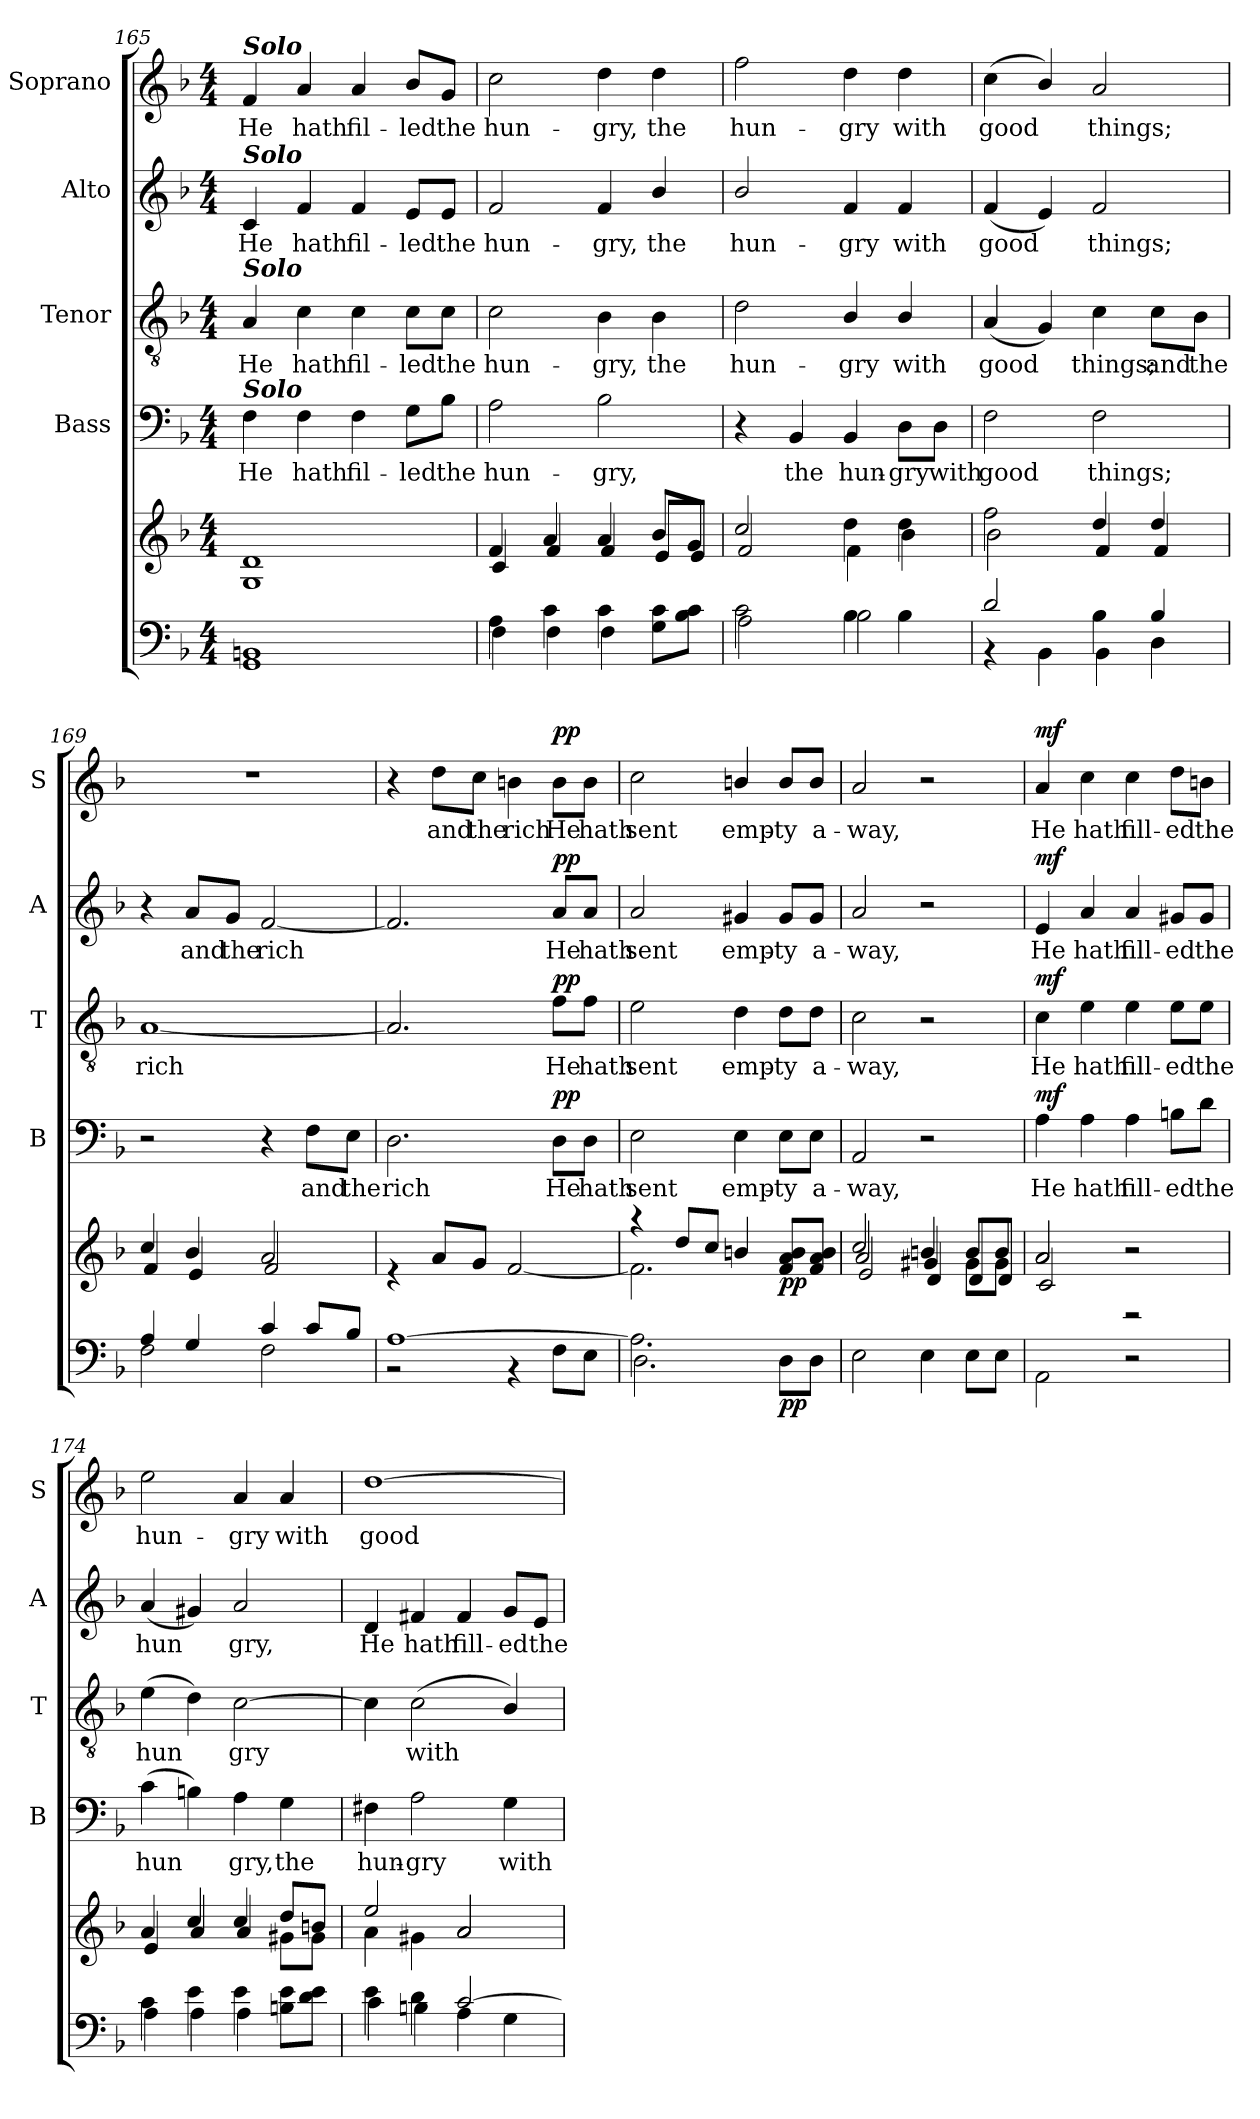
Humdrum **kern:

**kern	**dynam	**kern	**dynam	**kern	**text	**dynam	**kern	**text	**dynam	**kern	**text	**dynam	**kern	**text	**dynam
*part6	*part6	*part5	*part5	*part4	*part4	*part4	*part3	*part3	*part3	*part2	*part2	*part2	*part1	*part1	*part1
*staff6	*staff6	*staff5	*staff5	*staff4	*staff4	*staff4	*staff3	*staff3	*staff3	*staff2	*staff2	*staff2	*staff1	*staff1	*staff1
*	*	*	*	*I"Bass	*	*	*I"Tenor	*	*	*I"Alto	*	*	*I"Soprano	*	*
*	*	*	*	*I'B	*	*	*I'T	*	*	*I'A	*	*	*I'S	*	*
!!LO:LB:g=z
*clefF4	*	*clefG2	*	*clefF4	*	*	*clefGv2	*	*	*clefG2	*	*	*clefG2	*	*
*k[b-]	*	*k[b-]	*	*k[b-]	*	*	*k[b-]	*	*	*k[b-]	*	*	*k[b-]	*	*
*F:	*	*F:	*	*F:	*	*	*F:	*	*	*F:	*	*	*F:	*	*
*M4/4	*	*M4/4	*	*M4/4	*	*	*M4/4	*	*	*M4/4	*	*	*M4/4	*	*
=165	=165	=165	=165	=165	=165	=165	=165	=165	=165	=165	=165	=165	=165	=165	=165
*^	*	*^	*	*	*	*	*	*	*	*	*	*	*	*	*
!	!	!	!	!	!	!	!	!	!	!	!	!	!	!	!LO:TX:a:Bi:t=Solo	!	!
!	!	!	!	!	!	!	!	!	!	!	!	!LO:TX:a:Bi:t=Solo	!	!	!	!	!
!	!	!	!	!	!	!	!	!	!LO:TX:a:Bi:t=Solo	!	!	!	!	!	!	!	!
!	!	!	!	!	!	!LO:TX:a:Bi:t=Solo	!	!	!	!	!	!	!	!	!	!	!
!	!	!	!	!	!	!	!LO:LY:b	!	!	!LO:LY:b	!	!	!LO:LY:b	!	!	!LO:LY:b	!
1BBn	1GG	.	1d	1G	.	4F\	He	.	4A/	He	.	4c/	He	.	4f/	He	.
!	!	!	!	!	!	!	!LO:LY:b	!	!	!LO:LY:b	!	!	!LO:LY:b	!	!	!LO:LY:b	!
.	.	.	.	.	.	4F\	hath	.	4c\	hath	.	4f/	hath	.	4a/	hath	.
!	!	!	!	!	!	!	!LO:LY:b	!	!	!LO:LY:b	!	!	!LO:LY:b	!	!	!LO:LY:b	!
.	.	.	.	.	.	4F\	fil-	.	4c\	fil-	.	4f/	fil-	.	4a/	fil-	.
!	!	!	!	!	!	!	!LO:LY:b	!	!	!LO:LY:b	!	!	!LO:LY:b	!	!	!LO:LY:b	!
.	.	.	.	.	.	8G\L	-led	.	8c\L	-led	.	8e/L	-led	.	8b-/L	-led	.
!	!	!	!	!	!	!	!LO:LY:b	!	!	!LO:LY:b	!	!	!LO:LY:b	!	!	!LO:LY:b	!
.	.	.	.	.	.	8B-\J	the	.	8c\J	the	.	8e/J	the	.	8g/J	the	.
=166	=166	=166	=166	=166	=166	=166	=166	=166	=166	=166	=166	=166	=166	=166	=166	=166	=166
!	!	!	!	!	!	!	!LO:LY:b	!	!	!LO:LY:b	!	!	!LO:LY:b	!	!	!LO:LY:b	!
4A\	4F\	.	4f/	4c/	.	2A\	hun-	.	2c\	hun-	.	2f/	hun-	.	2cc\	hun-	.
4c\	4F\	.	4a/	4f/	.	.	.	.	.	.	.	.	.	.	.	.	.
!	!	!	!	!	!	!	!LO:LY:b	!	!	!LO:LY:b	!	!	!LO:LY:b	!	!	!LO:LY:b	!
4c\	4F\	.	4a/	4f/	.	2B-\	-gry,	.	4B-\	-gry,	.	4f/	-gry,	.	4dd\	-gry,	.
!	!	!	!	!	!	!	!	!	!	!LO:LY:b	!	!	!LO:LY:b	!	!	!LO:LY:b	!
8G\ 8c\L	4ryy	.	8b-/L	8e/L	.	.	.	.	4B-\	the	.	4b-/	the	.	4dd\	the	.
8B-\ 8c\J	.	.	8g/J	8e/J	.	.	.	.	.	.	.	.	.	.	.	.	.
=167	=167	=167	=167	=167	=167	=167	=167	=167	=167	=167	=167	=167	=167	=167	=167	=167	=167
!	!	!	!	!	!	!	!	!	!	!LO:LY:b	!	!	!LO:LY:b	!	!	!LO:LY:b	!
2c\	2A\	.	2cc/	2f/	.	4r	.	.	2d\	hun-	.	2b-/	hun-	.	2ff\	hun-	.
!	!	!	!	!	!	!	!LO:LY:b	!	!	!	!	!	!	!	!	!	!
.	.	.	.	.	.	4BB-/	the	.	.	.	.	.	.	.	.	.	.
!	!	!	!	!	!	!	!LO:LY:b	!	!	!LO:LY:b	!	!	!LO:LY:b	!	!	!LO:LY:b	!
4B-\	2B-\	.	4dd\	4f\	.	4BB-/	hun-	.	4B-/	-gry	.	4f/	-gry	.	4dd\	-gry	.
!	!	!	!	!	!	!	!LO:LY:b	!	!	!LO:LY:b	!	!	!LO:LY:b	!	!	!LO:LY:b	!
4B-\	.	.	4dd\	4b-\	.	8D\L	-gry	.	4B-/	with	.	4f/	with	.	4dd\	with	.
!	!	!	!	!	!	!	!LO:LY:b	!	!	!	!	!	!	!	!	!	!
.	.	.	.	.	.	8D\J	with	.	.	.	.	.	.	.	.	.	.
=168	=168	=168	=168	=168	=168	=168	=168	=168	=168	=168	=168	=168	=168	=168	=168	=168	=168
!	!	!	!	!	!	!	!LO:LY:b	!	!	!LO:LY:b	!	!	!LO:LY:b	!	!	!LO:LY:b	!
2d/	4r	.	2ff\	2b-\	.	2F\	good	.	(<4A/	good	.	(<4f/	good	.	(<4cc\	good	.
.	4BB-\	.	.	.	.	.	.	.	4G/)	.	.	4e/)	.	.	4b-/)	.	.
!	!	!	!	!	!	!	!LO:LY:b	!	!	!LO:LY:b	!	!	!LO:LY:b	!	!	!LO:LY:b	!
4B-\	4BB-\	.	4dd/	4f/	.	2F\	things;	.	4c\	things;	.	2f/	things;	.	2a/	things;	.
!	!	!	!	!	!	!	!	!	!	!LO:LY:b	!	!	!	!	!	!	!
4B-/	4D\	.	4dd/	4f/	.	.	.	.	8c\L	and	.	.	.	.	.	.	.
!	!	!	!	!	!	!	!	!	!	!LO:LY:b	!	!	!	!	!	!	!
.	.	.	.	.	.	.	.	.	8B-\J	the	.	.	.	.	.	.	.
=169	=169	=169	=169	=169	=169	=169	=169	=169	=169	=169	=169	=169	=169	=169	=169	=169	=169
!	!	!	!	!	!	!	!	!	!	!LO:LY:b	!	!	!	!	!	!	!
4A/	2F\	.	4cc/	4f/	.	2r	.	.	[1A	rich	.	4r	.	.	1r	.	.
!	!	!	!	!	!	!	!	!	!	!	!	!	!LO:LY:b	!	!	!	!
4G/	.	.	4b-/	4e/	.	.	.	.	.	.	.	8a/L	and	.	.	.	.
!	!	!	!	!	!	!	!	!	!	!	!	!	!LO:LY:b	!	!	!	!
.	.	.	.	.	.	.	.	.	.	.	.	8g/J	the	.	.	.	.
!	!	!	!	!	!	!	!	!	!	!	!	!	!LO:LY:b	!	!	!	!
4c/	2F\	.	2a/	2f/	.	4r	.	.	.	.	.	[2f/	rich	.	.	.	.
!	!	!	!	!	!	!	!LO:LY:b	!	!	!	!	!	!	!	!	!	!
8c/L	.	.	.	.	.	8F\L	and	.	.	.	.	.	.	.	.	.	.
!	!	!	!	!	!	!	!LO:LY:b	!	!	!	!	!	!	!	!	!	!
8B-/J	.	.	.	.	.	8E\J	the	.	.	.	.	.	.	.	.	.	.
!!LO:PB:g=z
=170	=170	=170	=170	=170	=170	=170	=170	=170	=170	=170	=170	=170	=170	=170	=170	=170	=170
!	!	!	!	!	!	!	!LO:LY:b	!	!	!	!	!	!	!	!	!	!
[>1A	2r	.	1ryy	4r	.	2.D\	rich	.	2.A/]	.	.	2.f/]	.	.	4r	.	.
!	!	!	!	!	!	!	!	!	!	!	!	!	!	!	!	!LO:LY:b	!
.	.	.	.	8a/L	.	.	.	.	.	.	.	.	.	.	8dd\L	and	.
!	!	!	!	!	!	!	!	!	!	!	!	!	!	!	!	!LO:LY:b	!
.	.	.	.	8g/J	.	.	.	.	.	.	.	.	.	.	8cc\J	the	.
!	!	!	!	!	!	!	!	!	!	!	!	!	!	!	!	!LO:LY:b	!
.	4r	.	.	[2f/	.	.	.	.	.	.	.	.	.	.	4bn\	rich	.
!	!	!	!	!	!	!	!LO:LY:b	!LO:DY:b	!	!LO:LY:b	!LO:DY:b	!	!LO:LY:b	!LO:DY:b	!	!LO:LY:b	!LO:DY:b
.	8F\L	.	.	.	.	8D\L	He	pp	8f\L	He	pp	8a/L	He	pp	8b\L	He	pp
!	!	!	!	!	!	!	!LO:LY:b	!	!	!LO:LY:b	!	!	!LO:LY:b	!	!	!LO:LY:b	!
.	8E\J	.	.	.	.	8D\J	hath	.	8f\J	hath	.	8a/J	hath	.	8b\J	hath	.
=171	=171	=171	=171	=171	=171	=171	=171	=171	=171	=171	=171	=171	=171	=171	=171	=171	=171
!	!	!	!	!	!	!	!LO:LY:b	!	!	!LO:LY:b	!	!	!LO:LY:b	!	!	!LO:LY:b	!
2.A\]	2.D\	.	4raa	2.f\]	.	2E\	sent	.	2e\	sent	.	2a/	sent	.	2cc\	sent	.
.	.	.	8dd/L	.	.	.	.	.	.	.	.	.	.	.	.	.	.
.	.	.	8cc/J	.	.	.	.	.	.	.	.	.	.	.	.	.	.
!	!	!	!	!	!	!	!LO:LY:b	!	!	!LO:LY:b	!	!	!LO:LY:b	!	!	!LO:LY:b	!
.	.	.	4bn/	.	.	4E\	emp-	.	4d\	emp-	.	4g#X/	emp-	.	4bn/	emp-	.
!	!	!LO:DY:b	!	!	!LO:DY:b	!	!LO:LY:b	!	!	!LO:LY:b	!	!	!LO:LY:b	!	!	!LO:LY:b	!
4ryy	8D\L	pp	8f/ 8a/ 8b/L	4ryy	pp	8E\L	-ty	.	8d\L	-ty	.	8g#/L	-ty	.	8b/L	-ty	.
!	!	!	!	!	!	!	!LO:LY:b	!	!	!LO:LY:b	!	!	!LO:LY:b	!	!	!LO:LY:b	!
.	8D\J	.	8f/ 8a/ 8b/J	.	.	8E\J	a-	.	8d\J	a-	.	8g#/J	a-	.	8b/J	a-	.
=172	=172	=172	=172	=172	=172	=172	=172	=172	=172	=172	=172	=172	=172	=172	=172	=172	=172
*	*	*	*	*^	*	*	*	*	*	*	*	*	*	*	*	*	*
!	!	!	!	!	!	!	!	!LO:LY:b	!	!	!LO:LY:b	!	!	!LO:LY:b	!	!	!LO:LY:b	!
*v	*v	*	*	*	*	*	*	*	*	*	*	*	*	*	*	*	*	*
2E\	.	2cc/	2a/	2e/	.	2AA/	-way,	.	2c\	-way,	.	2a/	-way,	.	2a/	-way,	.
4E\	.	4bn/	4g#X/	4d/	.	2r	.	.	2r	.	.	2r	.	.	2r	.	.
8E\L	.	8b/L	8g#\L	8d/L	.	.	.	.	.	.	.	.	.	.	.	.	.
8E\J	.	8b/J	8g#\J	8d/J	.	.	.	.	.	.	.	.	.	.	.	.	.
=173	=173	=173	=173	=173	=173	=173	=173	=173	=173	=173	=173	=173	=173	=173	=173	=173	=173
!	!	!	!	!	!	!	!LO:LY:b	!LO:DY:b	!	!LO:LY:b	!LO:DY:b	!	!LO:LY:b	!LO:DY:b	!	!LO:LY:b	!LO:DY:b
2AA\	.	2a/	2a/	2c/	.	4A\	He	mf	4c\	He	mf	4e/	He	mf	4a/	He	mf
!	!	!	!	!	!	!	!LO:LY:b	!	!	!LO:LY:b	!	!	!LO:LY:b	!	!	!LO:LY:b	!
.	.	.	.	.	.	4A\	hath	.	4e\	hath	.	4a/	hath	.	4cc\	hath	.
!	!	!	!	!	!	!	!LO:LY:b	!	!	!LO:LY:b	!	!	!LO:LY:b	!	!	!LO:LY:b	!
2r	.	2r	2r	2rD	.	4A\	fill-	.	4e\	fill-	.	4a/	fill-	.	4cc\	fill-	.
!	!	!	!	!	!	!	!LO:LY:b	!	!	!LO:LY:b	!	!	!LO:LY:b	!	!	!LO:LY:b	!
.	.	.	.	.	.	8Bn\L	-ed	.	8e\L	-ed	.	8g#X/L	-ed	.	8dd\L	-ed	.
!	!	!	!	!	!	!	!LO:LY:b	!	!	!LO:LY:b	!	!	!LO:LY:b	!	!	!LO:LY:b	!
.	.	.	.	.	.	8d\J	the	.	8e\J	the	.	8g#/J	the	.	8bn\J	the	.
*	*	*	*v	*v	*	*	*	*	*	*	*	*	*	*	*	*	*
=174	=174	=174	=174	=174	=174	=174	=174	=174	=174	=174	=174	=174	=174	=174	=174	=174
*^	*	*	*	*	*	*	*	*	*	*	*	*	*	*	*	*
!	!	!LO:DY:b	!	!	!	!	!LO:LY:b	!	!	!LO:LY:b	!	!	!LO:LY:b	!	!	!LO:LY:b	!
!	!	!LO:DY:n=1:b	!	!	!LO:DY:b	!	!	!	!	!	!	!	!	!	!	!	!
!	!	!	!	!	!LO:DY:n=1:b	!	!	!	!	!	!	!	!	!	!	!	!
4c\	4A\	mf mf	4a/	4e/	mf mf	(>4c\	hun­	.	(>4e\	hun­	.	(<4a/	hun­	.	2ee\	hun-	.
4e\	4A\	.	4cc/	4a/	.	4Bn\)	.	.	4d\)	.	.	4g#X/)	.	.	.	.	.
!	!	!	!	!	!	!	!LO:LY:b	!	!	!LO:LY:b	!	!	!LO:LY:b	!	!	!LO:LY:b	!
4e\	4A\	.	4cc/	4a/	.	4A\	gry,	.	[2c\	gry	.	2a/	gry,	.	4a/	-gry	.
!	!	!	!	!	!	!	!LO:LY:b	!	!	!	!	!	!	!	!	!LO:LY:b	!
4ryy	8Bn\ 8e\L	.	8dd/L	8g#X\L	.	4G\	the	.	.	.	.	.	.	.	4a/	with	.
.	8d\ 8e\J	.	8bn/J	8g#\J	.	.	.	.	.	.	.	.	.	.	.	.	.
!!LO:LB:g=z
=175	=175	=175	=175	=175	=175	=175	=175	=175	=175	=175	=175	=175	=175	=175	=175	=175	=175
!	!	!	!	!	!	!	!LO:LY:b	!	!	!	!	!	!LO:LY:b	!	!	!LO:LY:b	!
4e\	4c\	.	2ee/	4a\	.	4F#X\	hun-	.	4c\]	.	.	4d/	He	.	[1dd	good	.
!	!	!	!	!	!	!	!LO:LY:b	!	!	!LO:LY:b	!	!	!LO:LY:b	!	!	!	!
4d\	4Bn\	.	.	4g#X\	.	2A\	-gry	.	(<2c\	with	.	4f#X/	hath	.	.	.	.
!	!	!	!	!	!	!	!	!	!	!	!	!	!LO:LY:b	!	!	!	!
[>2c/	4A\	.	2a/	2a/	.	.	.	.	.	.	.	4f#/	fill-	.	.	.	.
!	!	!	!	!	!	!	!LO:LY:b	!	!	!	!	!	!LO:LY:b	!	!	!	!
.	4G\	.	.	.	.	4G\	with	.	4B-/)	.	.	8g/L	-ed	.	.	.	.
!	!	!	!	!	!	!	!	!	!	!	!	!	!LO:LY:b	!	!	!	!
.	.	.	.	.	.	.	.	.	.	.	.	8e/J	the	.	.	.	.
*v	*v	*	*	*	*	*	*	*	*	*	*	*	*	*	*	*	*
*	*	*v	*v	*	*	*	*	*	*	*	*	*	*	*	*	*
=	=	=	=	=	=	=	=	=	=	=	=	=	=	=	=
*-	*-	*-	*-	*-	*-	*-	*-	*-	*-	*-	*-	*-	*-	*-	*-
